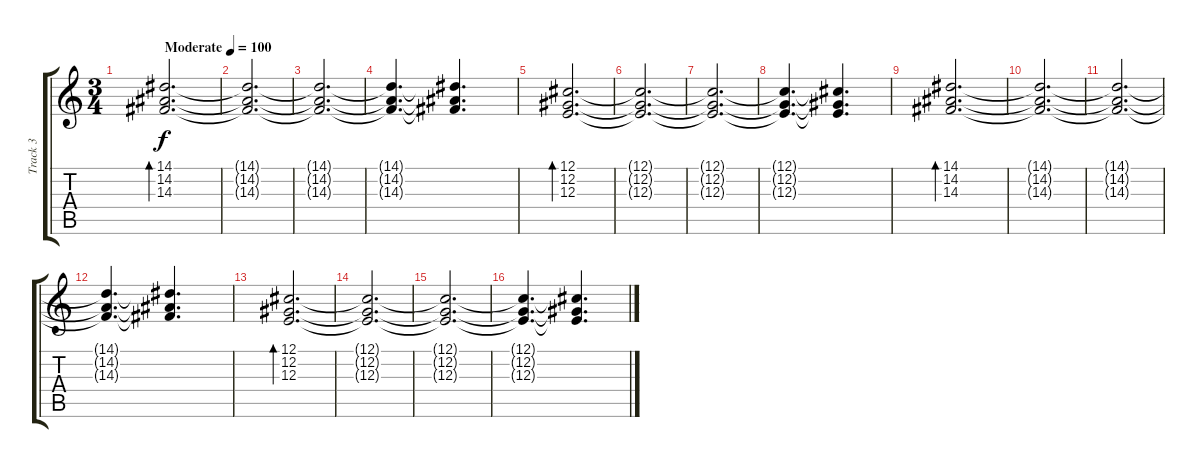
\track ("Track 3" "Track 3") {instrument stringensemble2}
\staff {score tabs}
\tuning (Db4 Ab3 E3 B2 Gb2 Db2) {hide}
\ts (3 4)
\tempo (100 "Moderate")
\clef g2
\ks c
(14.1 14.2 14.3).2{d bd 480 dy f instrument stringensemble2} |
(14.1{t} 14.2{t} 14.3{t}).2{d} |
(14.1{t} 14.2{t} 14.3{t}).2{d} |
(14.1{t} 14.2{t} 14.3{t}).4{d} (14.1{t} 14.2{t} 14.3{t}).4{d} |
(12.1 12.2 12.3).2{d bd 480} |
(12.1{t} 12.2{t} 12.3{t}).2{d} |
(12.1{t} 12.2{t} 12.3{t}).2{d} |
(12.1{t} 12.2{t} 12.3{t}).4{d} (12.1{t} 12.2{t} 12.3{t}).4{d} |
(14.1 14.2 14.3).2{d bd 480} |
(14.1{t} 14.2{t} 14.3{t}).2{d} |
(14.1{t} 14.2{t} 14.3{t}).2{d} |
(14.1{t} 14.2{t} 14.3{t}).4{d} (14.1{t} 14.2{t} 14.3{t}).4{d} |
(12.1 12.2 12.3).2{d bd 480} |
(12.1{t} 12.2{t} 12.3{t}).2{d} |
(12.1{t} 12.2{t} 12.3{t}).2{d} |
(12.1{t} 12.2{t} 12.3{t}).4{d} (12.1{t} 12.2{t} 12.3{t}).4{d}
